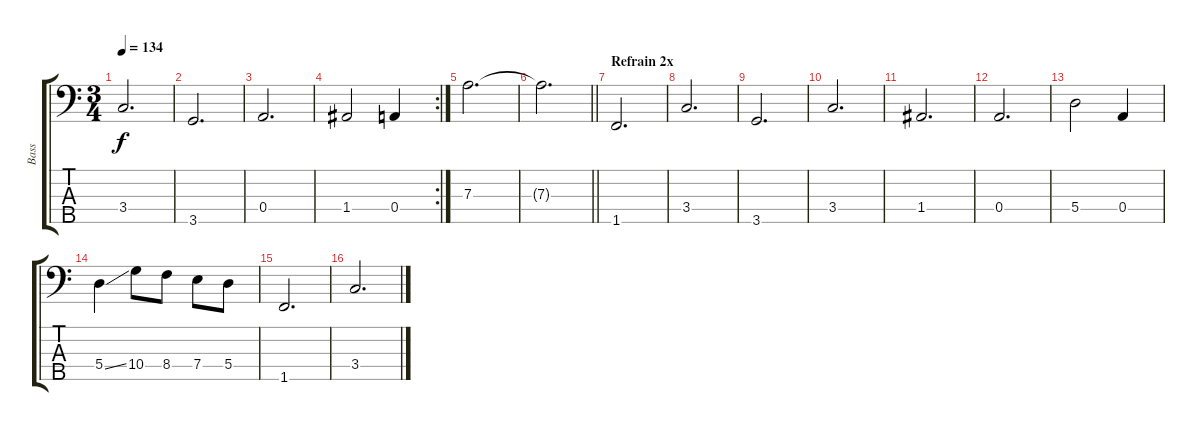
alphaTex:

\track ("Bass" "Bass") {instrument electricbassfinger}
\staff {score tabs}
\tuning (C3 G2 D2 A1 E1) {hide}
\ts (3 4)
\tempo 134
\clef f4
\ks c
3.4.2{d dy f} |
3.5.2{d} |
0.4.2{d} |
\rc 2
1.4.2 0.4.4 |
7.3.2{d} |
\barLineRight lightlight
7.3{t}.2{d} |
\section ("" "Refrain 2x")
1.5.2{d} |
3.4.2{d} |
3.5.2{d} |
3.4.2{d} |
1.4.2{d} |
0.4.2{d} |
5.4.2 0.4.4 |
5.4{ss}.4 10.4.8 8.4.8 7.4.8 5.4.8 |
1.5.2{d} |
3.4.2{d}
